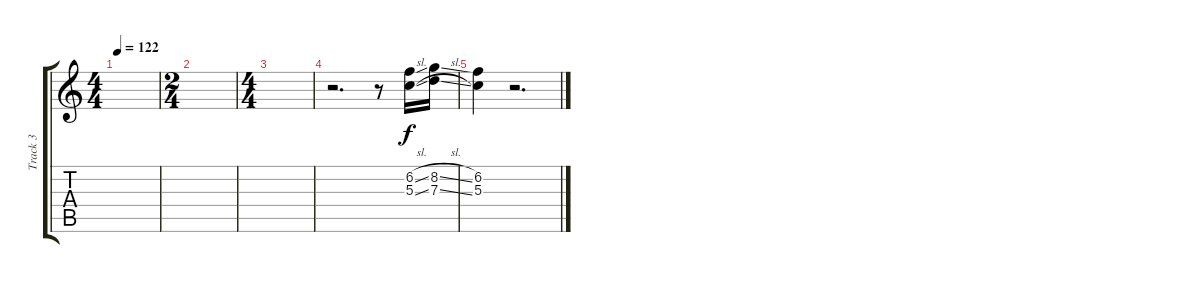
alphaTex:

\track ("Track 3" "Track 3") {instrument electricguitarclean}
\staff {score tabs}
\tuning (E4 B3 G3 D3 A2 E2) {hide}
\ts (4 4)
\tempo 122
\clef g2
\ks c
|
\ts (2 4)
|
\ts (4 4)
|
r.2{d} r.8 (6.2{sl} 5.3{sl}).16 (8.2{sl} 7.3{sl}).16 |
(6.2 5.3).4 r.2{d}
